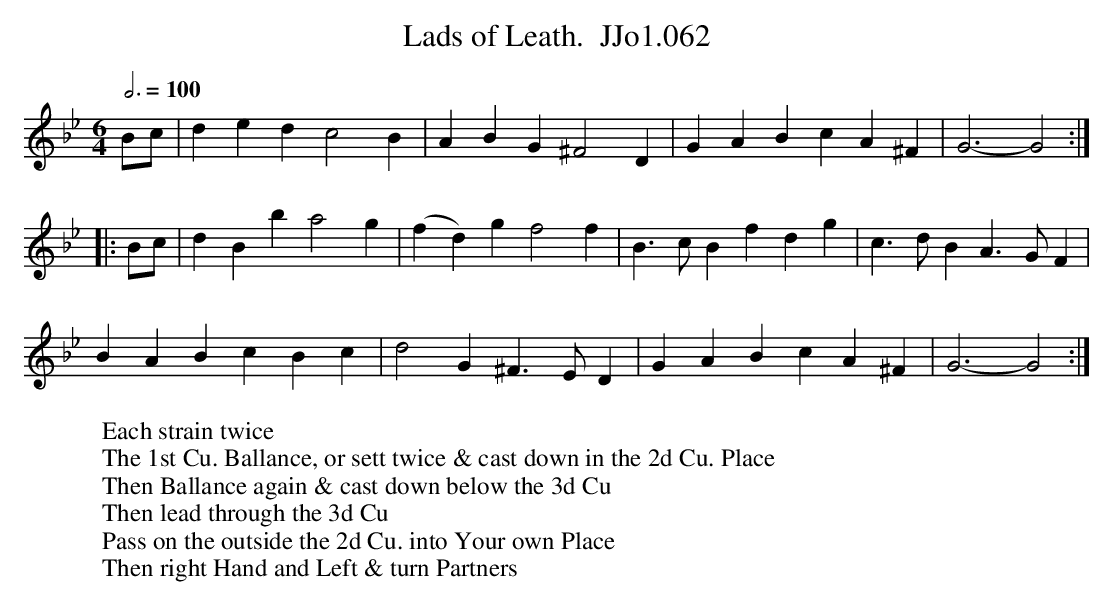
X:1
T:Lads of Leath.  JJo1.062
M:6/4
L:1/4
Q:3/4=100
K:Gm
B/c/ | ded c2B | ABG ^F2D | GAB cA^F | G3- G2 :|
|: B/c/ |dBb a2g | (fd)g f2f | B>cB fdg | c>dB A>GF |
BAB cBc | d2G ^F>ED | GAB cA^F | G3- G2 :|
W:Each strain twice
W:The 1st Cu. Ballance, or sett twice & cast down in the 2d Cu. Place
W:Then Ballance again & cast down below the 3d Cu
W:Then lead through the 3d Cu
W:Pass on the outside the 2d Cu. into Your own Place
W:Then right Hand and Left & turn Partners
